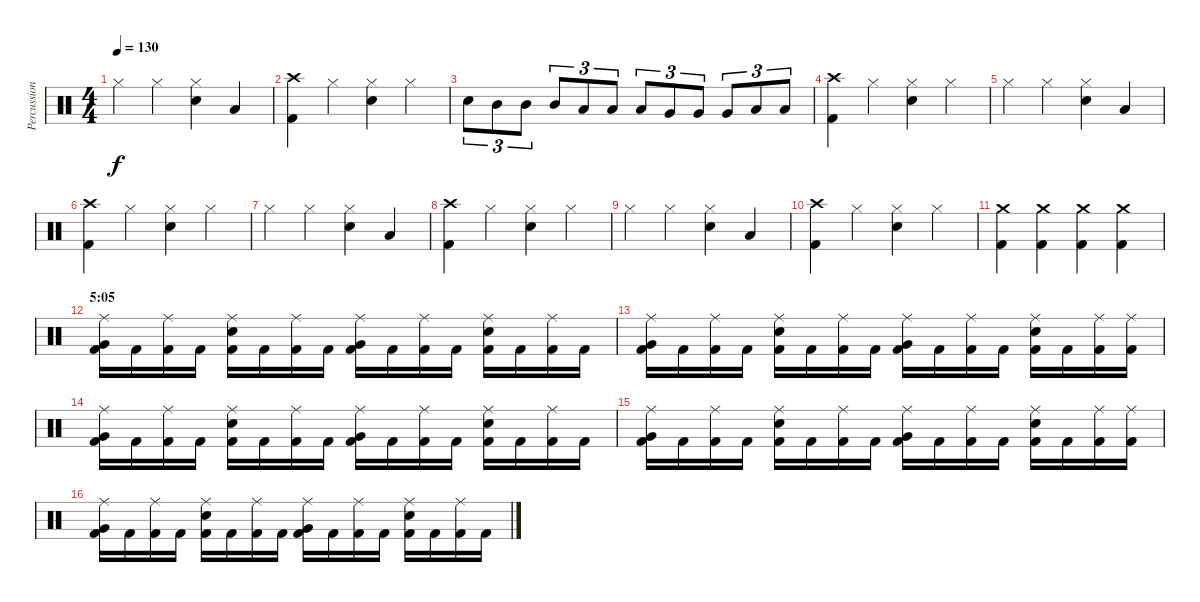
\track ("Percussioni" "Percussion") {instrument percussion}
\staff {score}
\articulation defaults
\ts (4 4)
\tempo 130
\clef neutral
\ks c "Hi-Hat (closed)".4{dy f} "Hi-Hat (closed)".4
("Snare (hit) 2" "Hi-Hat (closed)").4 "Low Tom (hit)".4 |
("Kick (hit) 2" "Crash high (hit)").4 "Hi-Hat (closed)".4 ("Snare (hit) 2" "Hi-Hat (closed)").4 "Hi-Hat (closed)".4 |
"Snare (hit) 2".8{tu (3 2)} "Mid Tom (hit)".8{tu (3 2)} "Mid Tom (hit)".8{tu (3 2)} "Mid Tom (hit)".8{tu (3 2)} "Low Tom (hit)".8{tu (3 2)} "Low Tom (hit)".8{tu (3 2)} "Low Tom (hit)".8{tu (3 2)} "Very Low Tom (hit)".8{tu (3 2)} "Very Low Tom (hit)".8{tu (3 2)} "Very Low Tom (hit)".8{tu (3 2)} "Low Tom (hit)".8{tu (3 2)} "Low Tom (hit)".8{tu (3 2)} |
("Kick (hit) 2" "Crash high (hit)").4 "Hi-Hat (closed)".4 ("Snare (hit) 2" "Hi-Hat (closed)").4 "Hi-Hat (closed)".4 |
"Hi-Hat (closed)".4 "Hi-Hat (closed)".4 ("Snare (hit) 2" "Hi-Hat (closed)").4 "Low Tom (hit)".4 |
("Kick (hit) 2" "Crash high (hit)").4 "Hi-Hat (closed)".4 ("Snare (hit) 2" "Hi-Hat (closed)").4 "Hi-Hat (closed)".4 |
"Hi-Hat (closed)".4 "Hi-Hat (closed)".4 ("Snare (hit) 2" "Hi-Hat (closed)").4 "Low Floor Tom (hit)".4 |
("Kick (hit) 2" "Crash high (hit)").4 "Hi-Hat (closed)".4 ("Snare (hit) 2" "Hi-Hat (closed)").4 "Hi-Hat (closed)".4 |
"Hi-Hat (closed)".4 "Hi-Hat (closed)".4 ("Snare (hit) 2" "Hi-Hat (closed)").4 "Low Tom (hit)".4 |
("Kick (hit) 2" "Crash high (hit)").4 "Hi-Hat (closed)".4 ("Snare (hit) 2" "Hi-Hat (closed)").4 "Hi-Hat (closed)".4 |
("Kick (hit) 2" "Crash medium (hit)").4 ("Kick (hit) 2" "Crash medium (hit)").4 ("Kick (hit) 2" "Crash medium (hit)").4 ("Kick (hit) 2" "Crash medium (hit)").4 |
\section ("" "5:05")
("Kick (hit) 2" "Very Low Tom (hit)" "Ride (middle)").16 "Kick (hit) 2".16 ("Kick (hit) 2" "Ride (middle)").16 "Kick (hit) 2".16 ("Kick (hit) 2" "Snare (hit) 2" "Ride (middle)").16 "Kick (hit) 2".16 ("Kick (hit) 2" "Ride (middle)").16 "Kick (hit) 2".16 ("Kick (hit) 2" "Very Low Tom (hit)" "Ride (middle)").16 "Kick (hit) 2".16 ("Kick (hit) 2" "Ride (middle)").16 "Kick (hit) 2".16 ("Kick (hit) 2" "Snare (hit) 2" "Ride (middle)").16 "Kick (hit) 2".16 ("Kick (hit) 2" "Ride (middle)").16 "Kick (hit) 2".16 |
("Kick (hit) 2" "Very Low Tom (hit)" "Ride (middle)").16 "Kick (hit) 2".16 ("Kick (hit) 2" "Ride (middle)").16 "Kick (hit) 2".16 ("Kick (hit) 2" "Snare (hit) 2" "Ride (middle)").16 "Kick (hit) 2".16 ("Kick (hit) 2" "Ride (middle)").16 "Kick (hit) 2".16 ("Kick (hit) 2" "Very Low Tom (hit)" "Ride (middle)").16 "Kick (hit) 2".16 ("Kick (hit) 2" "Ride (middle)").16 "Kick (hit) 2".16 ("Kick (hit) 2" "Snare (hit) 2" "Ride (middle)").16 "Kick (hit) 2".16 ("Kick (hit) 2" "Ride (middle)").16 ("Kick (hit) 2" "Ride (middle)").16 |
("Kick (hit) 2" "Very Low Tom (hit)" "Ride (middle)").16 "Kick (hit) 2".16 ("Kick (hit) 2" "Ride (middle)").16 "Kick (hit) 2".16 ("Kick (hit) 2" "Snare (hit) 2" "Ride (middle)").16 "Kick (hit) 2".16 ("Kick (hit) 2" "Ride (middle)").16 "Kick (hit) 2".16 ("Kick (hit) 2" "Very Low Tom (hit)" "Ride (middle)").16 "Kick (hit) 2".16 ("Kick (hit) 2" "Ride (middle)").16 "Kick (hit) 2".16 ("Kick (hit) 2" "Snare (hit) 2" "Ride (middle)").16 "Kick (hit) 2".16 ("Kick (hit) 2" "Ride (middle)").16 "Kick (hit) 2".16 |
("Kick (hit) 2" "Very Low Tom (hit)" "Ride (middle)").16 "Kick (hit) 2".16 ("Kick (hit) 2" "Ride (middle)").16 "Kick (hit) 2".16 ("Kick (hit) 2" "Snare (hit) 2" "Ride (middle)").16 "Kick (hit) 2".16 ("Kick (hit) 2" "Ride (middle)").16 "Kick (hit) 2".16 ("Kick (hit) 2" "Very Low Tom (hit)" "Ride (middle)").16 "Kick (hit) 2".16 ("Kick (hit) 2" "Ride (middle)").16 "Kick (hit) 2".16 ("Kick (hit) 2" "Snare (hit) 2" "Ride (middle)").16 "Kick (hit) 2".16 ("Kick (hit) 2" "Ride (middle)").16 ("Kick (hit) 2" "Ride (middle)").16 |
("Kick (hit) 2" "Very Low Tom (hit)" "Ride (middle)").16 "Kick (hit) 2".16 ("Kick (hit) 2" "Ride (middle)").16 "Kick (hit) 2".16 ("Kick (hit) 2" "Snare (hit) 2" "Ride (middle)").16 "Kick (hit) 2".16 ("Kick (hit) 2" "Ride (middle)").16 "Kick (hit) 2".16 ("Kick (hit) 2" "Very Low Tom (hit)" "Ride (middle)").16 "Kick (hit) 2".16 ("Kick (hit) 2" "Ride (middle)").16 "Kick (hit) 2".16 ("Kick (hit) 2" "Snare (hit) 2" "Ride (middle)").16 "Kick (hit) 2".16 ("Kick (hit) 2" "Ride (middle)").16 "Kick (hit) 2".16
